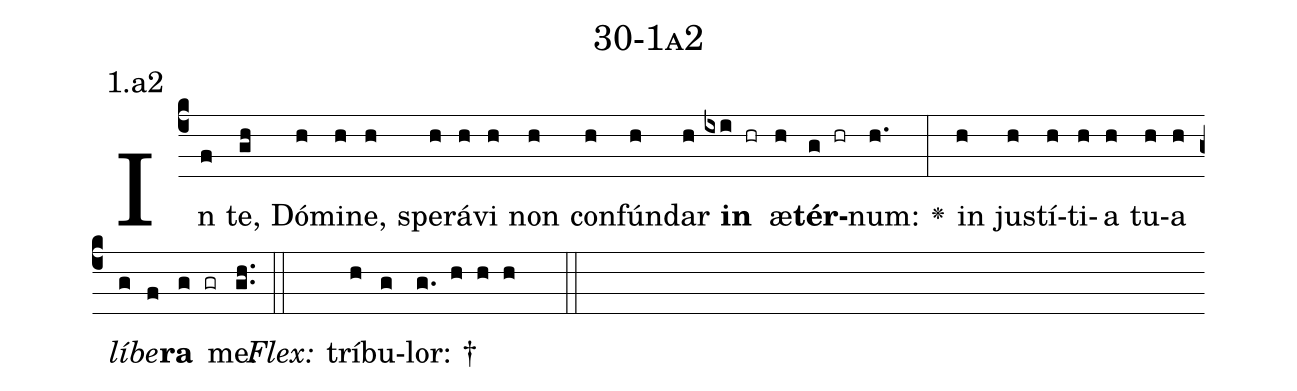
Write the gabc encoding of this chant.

name: 30-1a2;
annotation: 1.a2;
%%
(c4)In(f) te,(gh) Dó(h)mi(h)ne,(h) spe(h)rá(h)vi(h) non(h) con(h)fún(h)dar(h) <b>in</b>(ixi hr) æ(h)<b>tér</b>(g hr)num:(h.) <v>\greheightstar</v>(:) in(h) jus(h)tí(h)ti(h)a(h) tu(h)a(h) <i>lí</i>(g)<i>be</i>(f)<b>ra</b>(g gr) me.(gh..) (::)
<i>Flex:</i>()  trí(h)bu(g)lor: †(g. h h h  ::)

%E(h) u(h) o(g) u(f) a(g) e.(gh..) (::)
